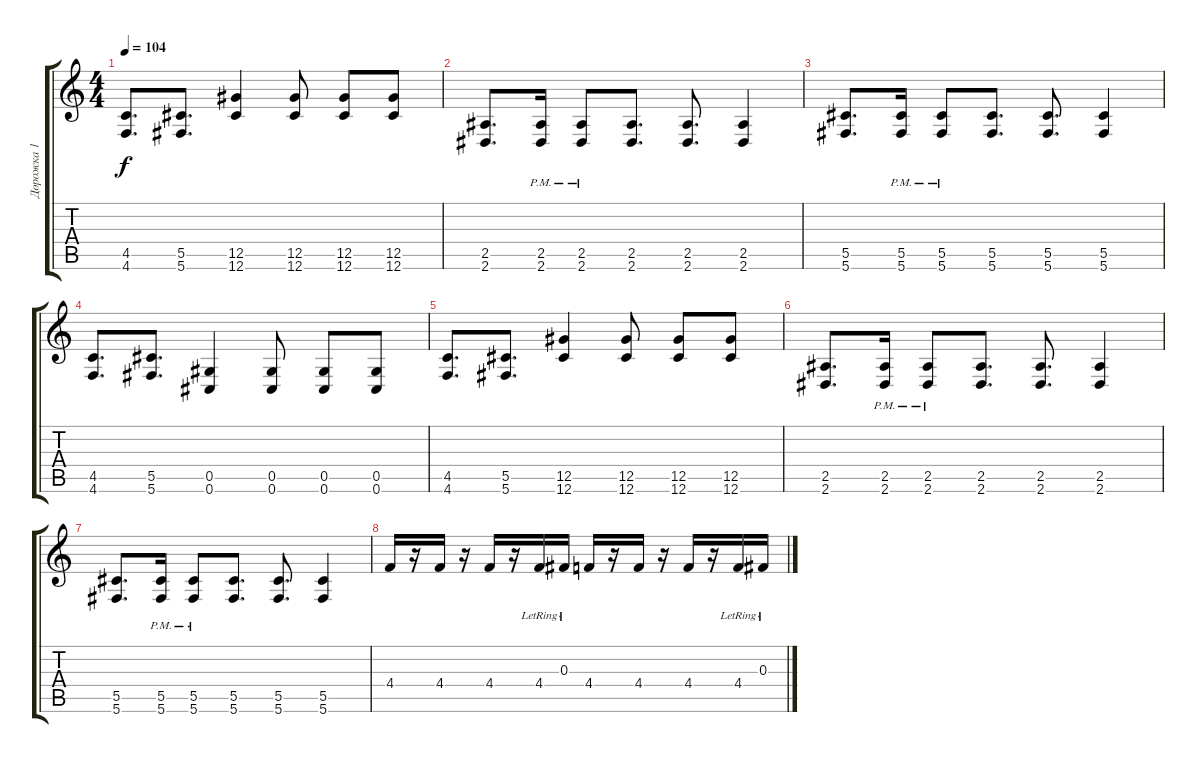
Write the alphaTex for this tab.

\track ("Дорожка 1" "Дорожка 1") {instrument distortionguitar}
\staff {score tabs}
\tuning (Eb4 Bb3 Gb3 Db3 Ab2 Db2) {hide}
\ts (4 4)
\tempo 104
\clef g2
\ks c
(4.5 4.6).8{d dy f} (5.5 5.6).8{d} (12.5 12.6).4 (12.5 12.6).8 (12.5 12.6).8 (12.5 12.6).8 |
(2.5 2.6).8{d} (2.5{pm} 2.6{pm}).16 (2.5{pm} 2.6{pm}).8 (2.5 2.6).8{d} (2.5 2.6).8{d} (2.5 2.6).4 |
(5.5 5.6).8{d} (5.5{pm} 5.6{pm}).16 (5.5{pm} 5.6{pm}).8 (5.5 5.6).8{d} (5.5 5.6).8{d} (5.5 5.6).4 |
(4.5 4.6).8{d} (5.5 5.6).8{d} (0.5 0.6).4 (0.5 0.6).8 (0.5 0.6).8 (0.5 0.6).8 |
(4.5 4.6).8{d} (5.5 5.6).8{d} (12.5 12.6).4 (12.5 12.6).8 (12.5 12.6).8 (12.5 12.6).8 |
(2.5 2.6).8{d} (2.5{pm} 2.6{pm}).16 (2.5{pm} 2.6{pm}).8 (2.5 2.6).8{d} (2.5 2.6).8{d} (2.5 2.6).4 |
(5.5 5.6).8{d} (5.5{pm} 5.6{pm}).16 (5.5{pm} 5.6{pm}).8 (5.5 5.6).8{d} (5.5 5.6).8{d} (5.5 5.6).4 |
4.4.16 r.16 4.4.16 r.16 4.4.16 r.16 4.4{lr}.16 0.3{lr}.16 4.4.16 r.16 4.4.16 r.16 4.4.16 r.16 4.4{lr}.16 0.3{lr}.16
